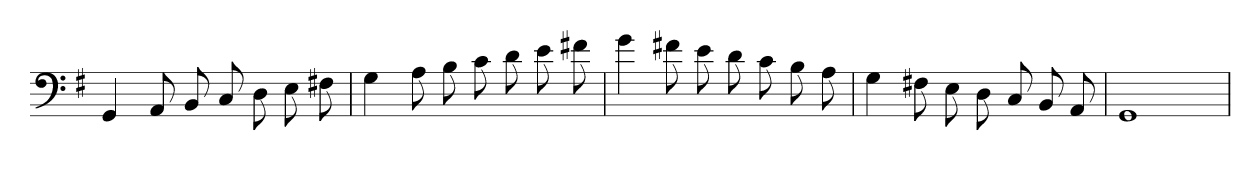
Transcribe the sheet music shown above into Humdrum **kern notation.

**kern
*part1
*staff1
*clefF4
*k[f#]
*G:
=
4GG
8AA
8BB
8C
8D
8E
8F#X
=
4G
8A
8B
8c
8d
8e
8f#X
=
4g
8f#X
8e
8d
8c
8B
8A
=
4G
8F#X
8E
8D
8C
8BB
8AA
=
1GG
=
*-
